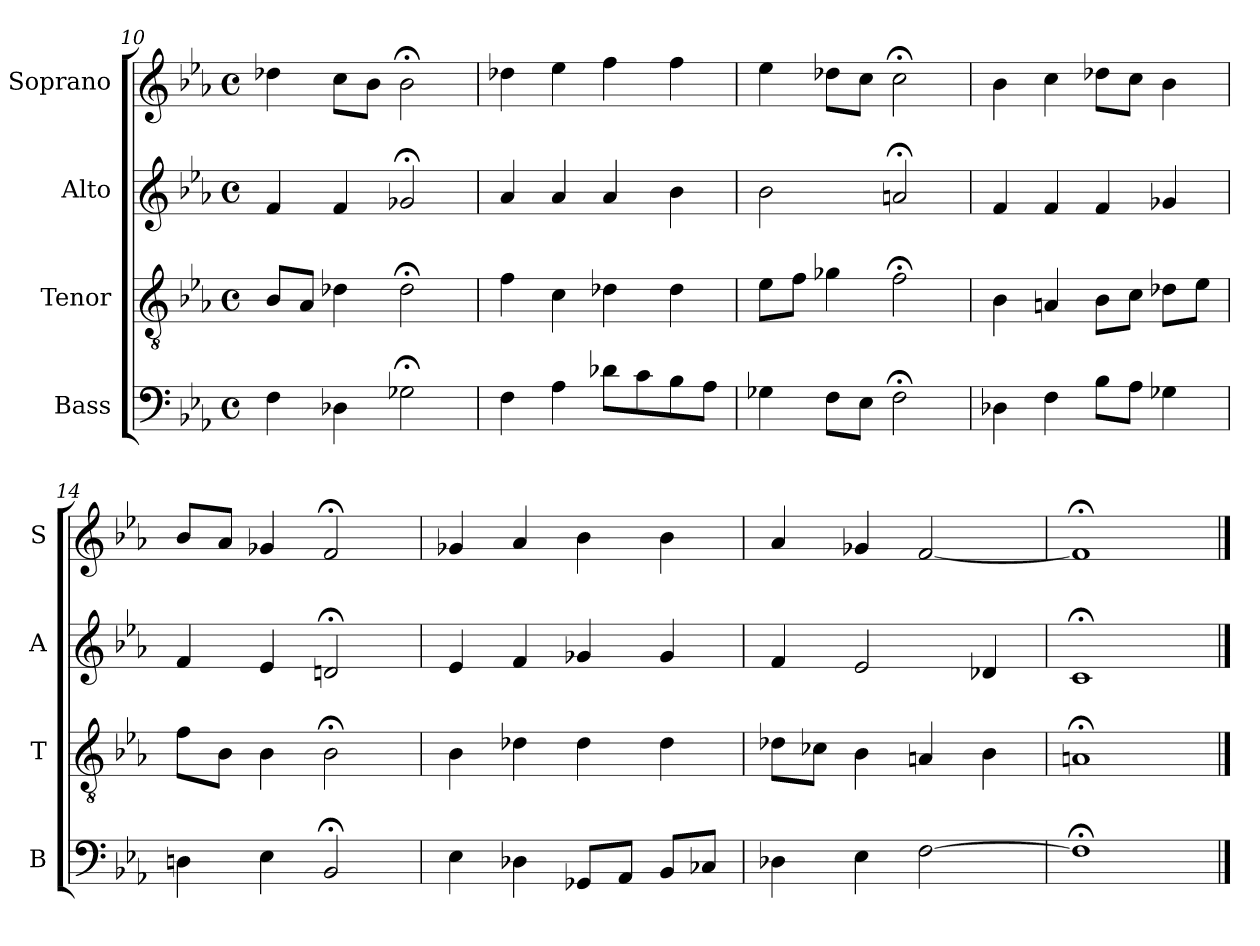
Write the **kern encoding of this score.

**kern	**kern	**kern	**kern
*part4	*part3	*part2	*part1
*staff4	*staff3	*staff2	*staff1
*I"Bass	*I"Tenor	*I"Alto	*I"Soprano
*I'B	*I'T	*I'A	*I'S
*clefF4	*clefGv2	*clefG2	*clefG2
*k[b-e-a-]	*k[b-e-a-]	*k[b-e-a-]	*k[b-e-a-]
*F:dor	*F:dor	*F:dor	*F:dor
*M4/4	*M4/4	*M4/4	*M4/4
*met(c)	*met(c)	*met(c)	*met(c)
=10	=10	=10	=10
4Fi	8B-iL	4fi	4dd-Xi
.	8A-J	.	.
4D-X	4d-X	4f	8ccL
.	.	.	8b-J
2G-X;<	2d-;<	2g-X;<	2b-;<
=11	=11	=11	=11
4F	4f	4a-	4dd-X
4A-	4c	4a-	4ee-
8d-XL	4d-X	4a-	4ff
8c	.	.	.
8B-	4d-	4b-	4ff
8A-J	.	.	.
=12	=12	=12	=12
4G-X	8e-L	2b-	4ee-
.	8fJ	.	.
8FL	4g-X	.	8dd-XL
8E-J	.	.	8ccJ
2F;<	2f;<	2an;<	2cc;<
=13	=13	=13	=13
4D-X	4B-	4f	4b-
4F	4An	4f	4cc
8B-L	8B-L	4f	8dd-XL
8A-J	8cJ	.	8ccJ
4G-X	8d-XL	4g-X	4b-
.	8e-J	.	.
=14	=14	=14	=14
4Dn	8fL	4f	8b-L
.	8B-J	.	8a-J
4E-	4B-	4e-	4g-X
2BB-;<	2B-;<	2dn;<	2f;<
=15	=15	=15	=15
4E-	4B-	4e-	4g-X
4D-X	4d-X	4f	4a-
8GG-XL	4d-	4g-X	4b-
8AA-J	.	.	.
8BB-L	4d-	4g-	4b-
8C-XJ	.	.	.
=16	=16	=16	=16
4D-X	8d-XL	4f	4a-
.	8c-XJ	.	.
4E-	4B-	2e-	4g-X
[2F	4An	.	[2f
.	4B-	4d-X	.
=17	=17	=17	=17
1F;<]	1An;<	1c;<	1f;<]
==	==	==	==
*-	*-	*-	*-
